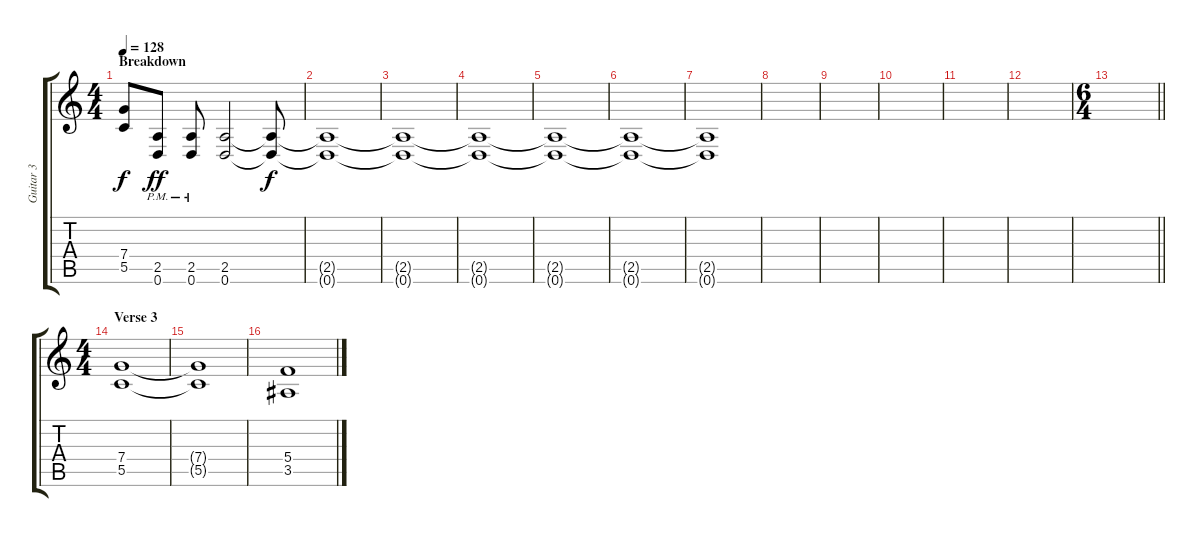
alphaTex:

\track ("Guitar 3" "Guitar 3") {instrument distortionguitar}
\staff {score tabs}
\tuning (D4 A3 F3 C3 G2 D2) {hide}
\ts (4 4)
\section ("" "Breakdown")
\tempo 128
\clef g2
\ks c
(7.4{t} 5.5{t}).8{dy f} (2.5{pm} 0.6{pm}).8{dy ff} (2.5{pm} 0.6{pm}).8 (2.5 0.6).2 (2.5{t} 0.6{t}).8{dy f} |
(2.5{t} 0.6{t}).1 |
(2.5{t} 0.6{t}).1 |
(2.5{t} 0.6{t}).1 |
(2.5{t} 0.6{t}).1 |
(2.5{t} 0.6{t}).1 |
(2.5{t} 0.6{t}).1 |
|
|
|
|
|
\ts (6 4)
\barLineRight lightlight
|
\ts (4 4)
\section ("" "Verse 3")
(7.4 5.5).1 |
(7.4{t} 5.5{t}).1 |
(5.4 3.5).1
